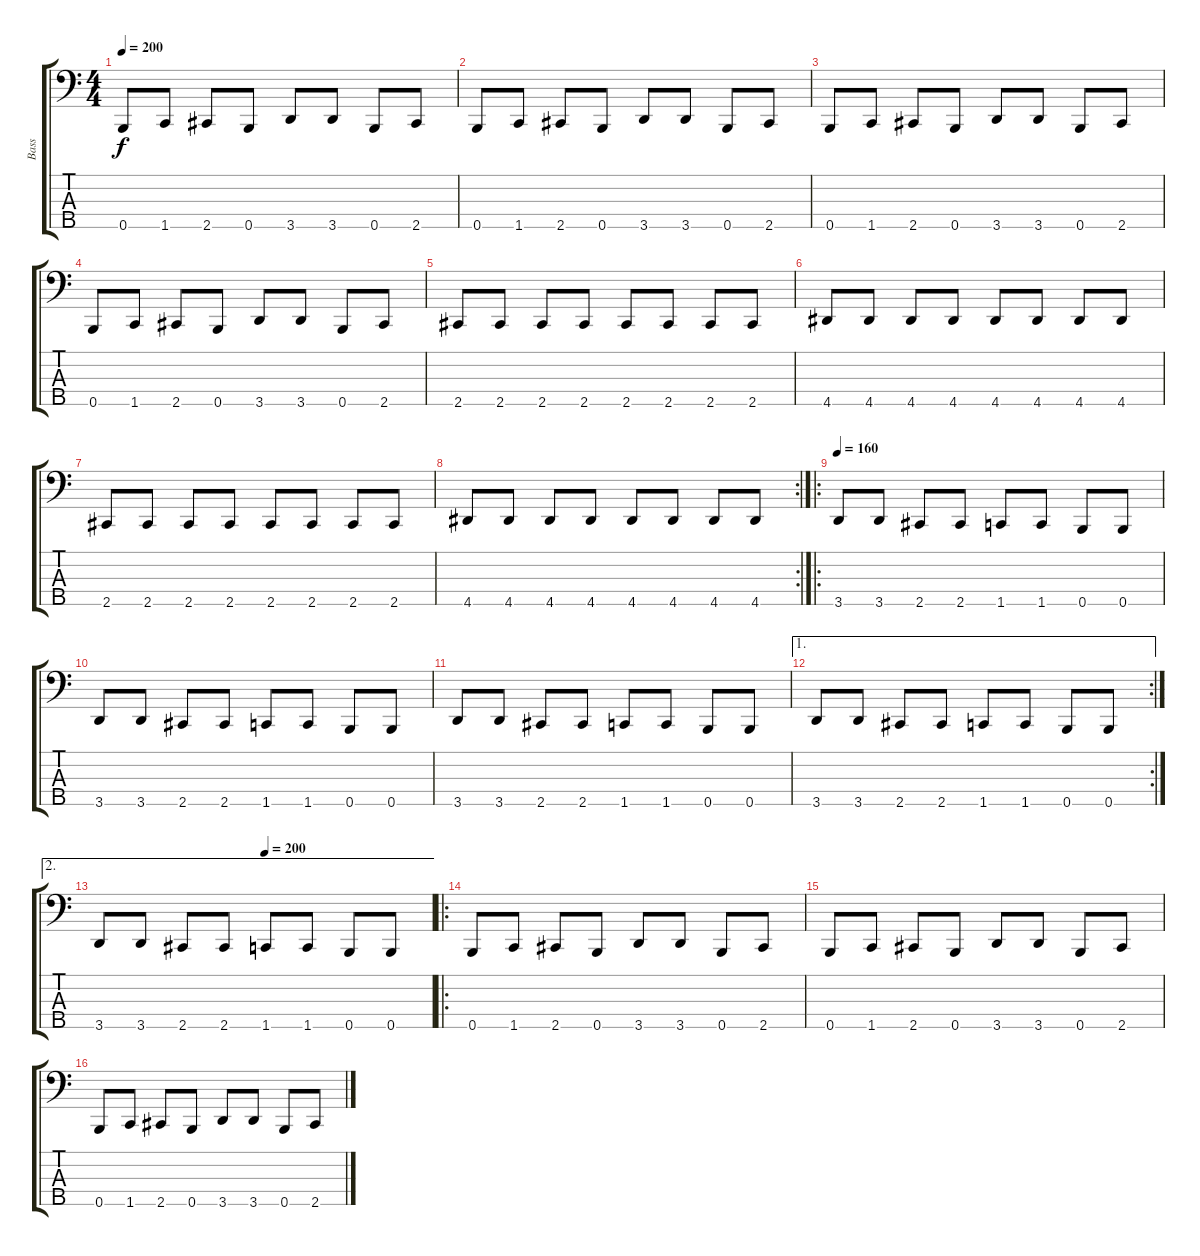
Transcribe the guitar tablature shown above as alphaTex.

\track ("Bass" "Bass") {instrument electricbasspick}
\staff {score tabs}
\tuning (G2 D2 A1 E1 B0) {hide}
\ts (4 4)
\tempo 200
\clef f4
\ks c
0.5.8{dy f} 1.5.8 2.5.8 0.5.8 3.5.8 3.5.8 0.5.8 2.5.8 |
0.5.8 1.5.8 2.5.8 0.5.8 3.5.8 3.5.8 0.5.8 2.5.8 |
0.5.8 1.5.8 2.5.8 0.5.8 3.5.8 3.5.8 0.5.8 2.5.8 |
0.5.8 1.5.8 2.5.8 0.5.8 3.5.8 3.5.8 0.5.8 2.5.8 |
2.5.8 2.5.8 2.5.8 2.5.8 2.5.8 2.5.8 2.5.8 2.5.8 |
4.5.8 4.5.8 4.5.8 4.5.8 4.5.8 4.5.8 4.5.8 4.5.8 |
2.5.8 2.5.8 2.5.8 2.5.8 2.5.8 2.5.8 2.5.8 2.5.8 |
\rc 2
4.5.8 4.5.8 4.5.8 4.5.8 4.5.8 4.5.8 4.5.8 4.5.8 |
\ro
\tempo 160
3.5.8 3.5.8 2.5.8 2.5.8 1.5.8 1.5.8 0.5.8 0.5.8 |
3.5.8 3.5.8 2.5.8 2.5.8 1.5.8 1.5.8 0.5.8 0.5.8 |
3.5.8 3.5.8 2.5.8 2.5.8 1.5.8 1.5.8 0.5.8 0.5.8 |
\ae 1
\rc 2
3.5.8 3.5.8 2.5.8 2.5.8 1.5.8 1.5.8 0.5.8 0.5.8 |
\ae 2
\tempo (200 0.5)
3.5.8 3.5.8 2.5.8 2.5.8 1.5.8 1.5.8 0.5.8 0.5.8 |
\ro
0.5.8 1.5.8 2.5.8 0.5.8 3.5.8 3.5.8 0.5.8 2.5.8 |
0.5.8 1.5.8 2.5.8 0.5.8 3.5.8 3.5.8 0.5.8 2.5.8 |
0.5.8 1.5.8 2.5.8 0.5.8 3.5.8 3.5.8 0.5.8 2.5.8
